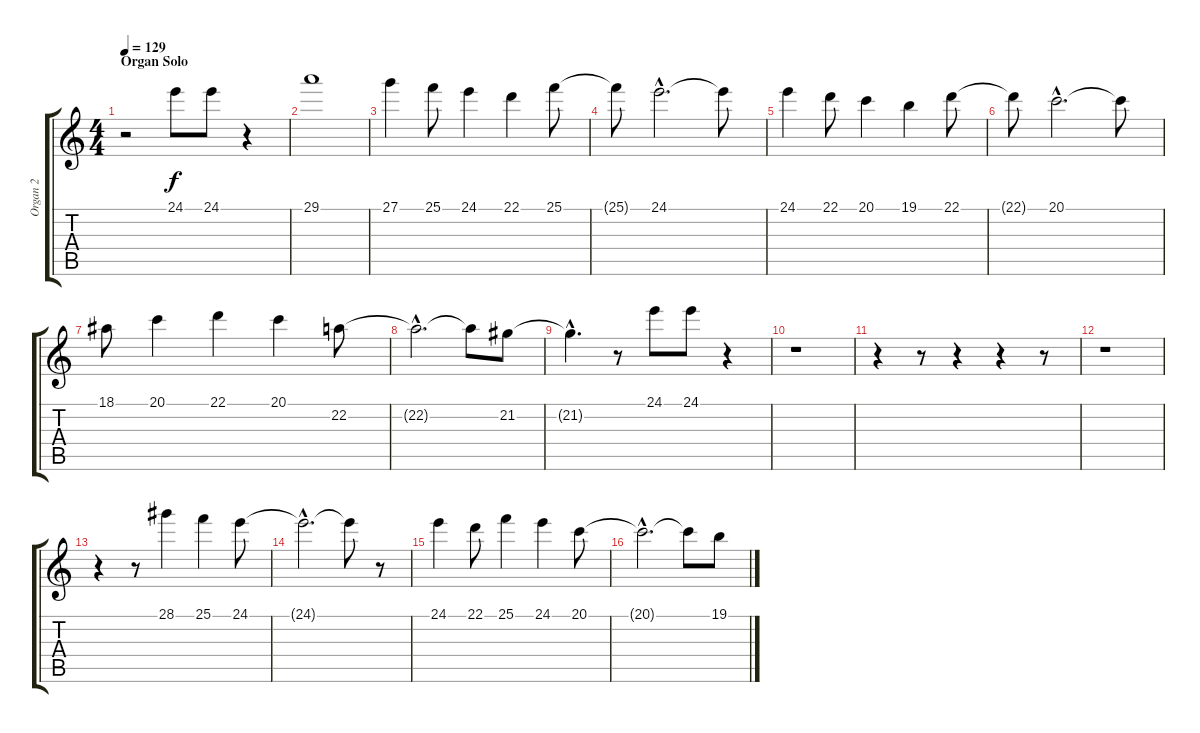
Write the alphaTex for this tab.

\track ("Organ 2" "Organ 2") {instrument whistle}
\staff {score tabs}
\tuning (E4 B3 G3 D3 A2 E2) {hide}
\ts (4 4)
\section ("" "Organ Solo")
\tempo 129
\clef g2
\ks c
r.2{dy f} 24.1.8 24.1.8 r.4 |
29.1.1 |
27.1.4 25.1.8 24.1.4 22.1.4 25.1.8 |
25.1{t}.8 24.1{hac}.2{d} 24.1{t}.8 |
24.1.4 22.1.8 20.1.4 19.1.4 22.1.8 |
22.1{t}.8 20.1{hac}.2{d} 20.1{t}.8 |
18.1.8 20.1.4 22.1.4 20.1.4 22.2.8 |
22.2{hac t}.2{d} 22.2{t}.8 21.2.8 |
21.2{hac t}.4{d} r.8 24.1.8 24.1.8 r.4 |
r.1 |
r.4 r.8 r.4 r.4 r.8 |
r.1 |
r.4 r.8 28.1.4 25.1.4 24.1.8 |
24.1{hac t}.2{d} 24.1{t}.8 r.8 |
24.1.4 22.1.8 25.1.4 24.1.4 20.1.8 |
20.1{hac t}.2{d} 20.1{t}.8 19.1.8
